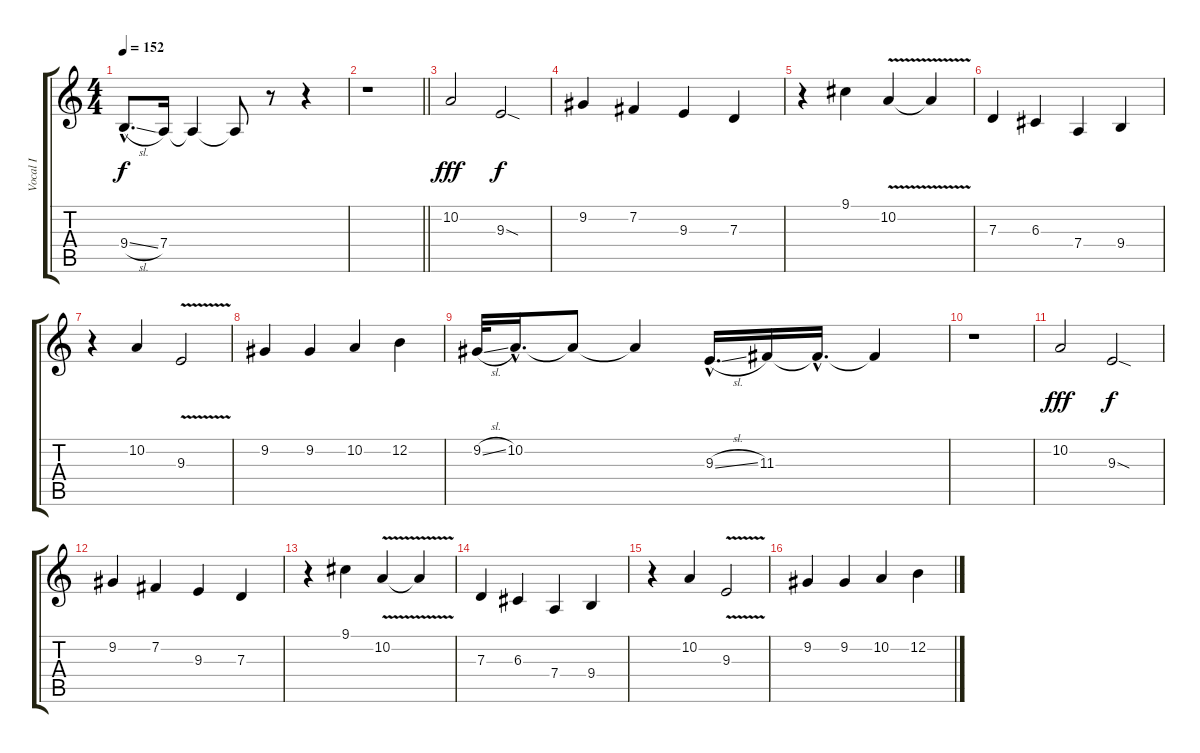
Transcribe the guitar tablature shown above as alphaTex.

\track ("Vocal I" "Vocal I") {instrument lead2sawtooth}
\staff {score tabs}
\tuning (E4 B3 G3 D3 A2 E2) {hide}
\ts (4 4)
\tempo 152
\clef g2
\ks c
9.4{sl hac}.8{d dy f} 7.4.16 7.4{t}.4 7.4{t}.8 r.8 r.4 |
\barLineRight lightlight
r.1 |
10.2.2{dy fff} 9.3{sod}.2{dy f} |
9.2.4 7.2.4 9.3.4 7.3.4 |
r.4 9.1.4 10.2{v}.4 10.2{t}.4 |
7.3.4 6.3.4 7.4.4 9.4.4 |
r.4 10.2.4 9.3{v}.2 |
9.2.4 9.2.4 10.2.4 12.2.4 |
9.2{sl}.32 10.2{hac}.16{d} 10.2{t}.8 10.2{t}.4 9.3{sl hac}.16{d} 11.3.16 11.3{hac t}.16{d} 11.3{t}.4 |
r.1 |
10.2.2{dy fff} 9.3{sod}.2{dy f} |
9.2.4 7.2.4 9.3.4 7.3.4 |
r.4 9.1.4 10.2{v}.4 10.2{t}.4 |
7.3.4 6.3.4 7.4.4 9.4.4 |
r.4 10.2.4 9.3{v}.2 |
9.2.4 9.2.4 10.2.4 12.2.4
